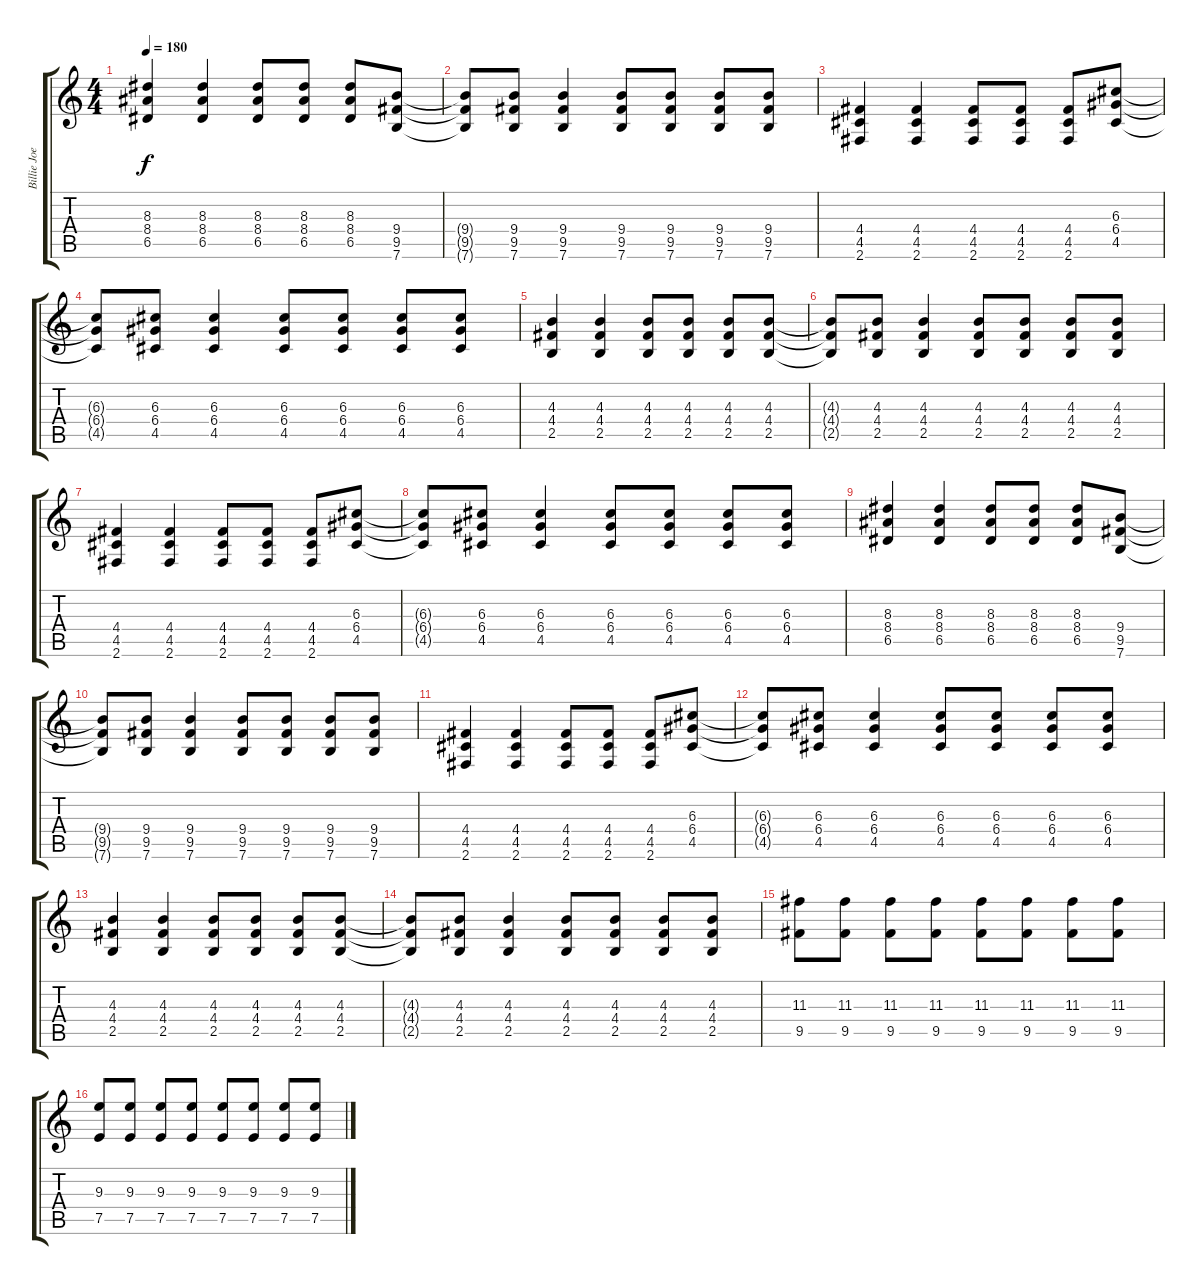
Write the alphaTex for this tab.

\track ("Billie Joe Guitar 2" "Billie Joe") {instrument distortionguitar}
\staff {score tabs}
\tuning (E4 B3 G3 D3 A2 E2) {hide}
\ts (4 4)
\tempo 180
\clef g2
\ks c
(8.3 8.4 6.5).4{dy f} (8.3 8.4 6.5).4 (8.3 8.4 6.5).8 (8.3 8.4 6.5).8 (8.3 8.4 6.5).8 (9.4 9.5 7.6).8 |
(9.4{t} 9.5{t} 7.6{t}).8 (9.4 9.5 7.6).8 (9.4 9.5 7.6).4 (9.4 9.5 7.6).8 (9.4 9.5 7.6).8 (9.4 9.5 7.6).8 (9.4 9.5 7.6).8 |
(4.4 4.5 2.6).4 (4.4 4.5 2.6).4 (4.4 4.5 2.6).8 (4.4 4.5 2.6).8 (4.4 4.5 2.6).8 (6.3 6.4 4.5).8 |
(6.3{t} 6.4{t} 4.5{t}).8 (6.3 6.4 4.5).8 (6.3 6.4 4.5).4 (6.3 6.4 4.5).8 (6.3 6.4 4.5).8 (6.3 6.4 4.5).8 (6.3 6.4 4.5).8 |
(4.3 4.4 2.5).4 (4.3 4.4 2.5).4 (4.3 4.4 2.5).8 (4.3 4.4 2.5).8 (4.3 4.4 2.5).8 (4.3 4.4 2.5).8 |
(4.3{t} 4.4{t} 2.5{t}).8 (4.3 4.4 2.5).8 (4.3 4.4 2.5).4 (4.3 4.4 2.5).8 (4.3 4.4 2.5).8 (4.3 4.4 2.5).8 (4.3 4.4 2.5).8 |
(4.4 4.5 2.6).4 (4.4 4.5 2.6).4 (4.4 4.5 2.6).8 (4.4 4.5 2.6).8 (4.4 4.5 2.6).8 (6.3 6.4 4.5).8 |
(6.3{t} 6.4{t} 4.5{t}).8 (6.3 6.4 4.5).8 (6.3 6.4 4.5).4 (6.3 6.4 4.5).8 (6.3 6.4 4.5).8 (6.3 6.4 4.5).8 (6.3 6.4 4.5).8 |
(8.3 8.4 6.5).4 (8.3 8.4 6.5).4 (8.3 8.4 6.5).8 (8.3 8.4 6.5).8 (8.3 8.4 6.5).8 (9.4 9.5 7.6).8 |
(9.4{t} 9.5{t} 7.6{t}).8 (9.4 9.5 7.6).8 (9.4 9.5 7.6).4 (9.4 9.5 7.6).8 (9.4 9.5 7.6).8 (9.4 9.5 7.6).8 (9.4 9.5 7.6).8 |
(4.4 4.5 2.6).4 (4.4 4.5 2.6).4 (4.4 4.5 2.6).8 (4.4 4.5 2.6).8 (4.4 4.5 2.6).8 (6.3 6.4 4.5).8 |
(6.3{t} 6.4{t} 4.5{t}).8 (6.3 6.4 4.5).8 (6.3 6.4 4.5).4 (6.3 6.4 4.5).8 (6.3 6.4 4.5).8 (6.3 6.4 4.5).8 (6.3 6.4 4.5).8 |
(4.3 4.4 2.5).4 (4.3 4.4 2.5).4 (4.3 4.4 2.5).8 (4.3 4.4 2.5).8 (4.3 4.4 2.5).8 (4.3 4.4 2.5).8 |
(4.3{t} 4.4{t} 2.5{t}).8 (4.3 4.4 2.5).8 (4.3 4.4 2.5).4 (4.3 4.4 2.5).8 (4.3 4.4 2.5).8 (4.3 4.4 2.5).8 (4.3 4.4 2.5).8 |
(11.3 9.5).8 (11.3 9.5).8 (11.3 9.5).8 (11.3 9.5).8 (11.3 9.5).8 (11.3 9.5).8 (11.3 9.5).8 (11.3 9.5).8 |
(9.3 7.5).8 (9.3 7.5).8 (9.3 7.5).8 (9.3 7.5).8 (9.3 7.5).8 (9.3 7.5).8 (9.3 7.5).8 (9.3 7.5).8
